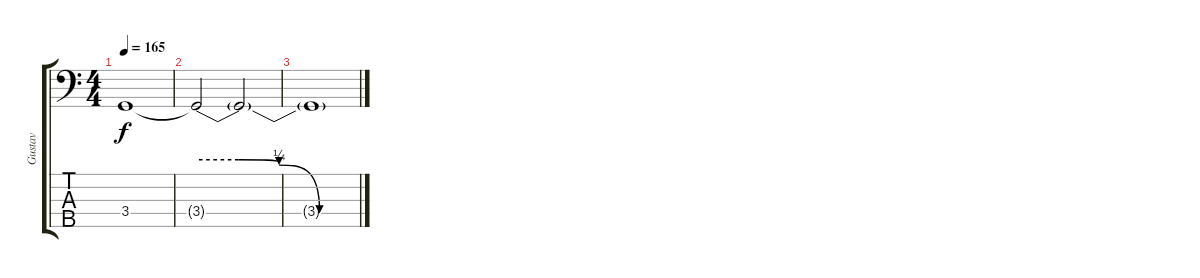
\track ("Gustav" "Gustav") {instrument electricbasspick}
\staff {score tabs}
\tuning (G2 D2 A1 E1 B0) {hide}
\ts (4 4)
\tempo 165
\clef f4
\ks c
3.4{t}.1{dy f} |
3.4{be (custom 0 2 15 2 30 1 45 0 60 0) t}.2{volume 6} 3.4{t}.2 |
3.4{t}.1
